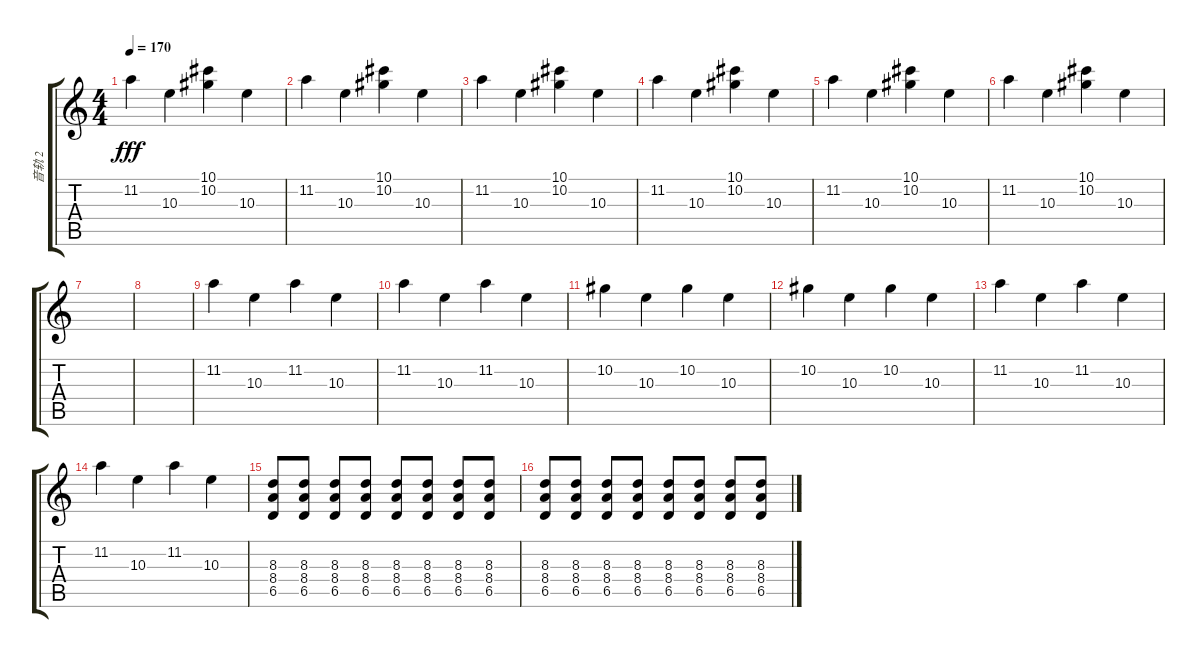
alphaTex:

\track ("音轨 2" "音轨 2") {instrument distortionguitar}
\staff {score tabs}
\tuning (Eb4 Bb3 Gb3 Db3 Ab2 Eb2) {hide}
\ts (4 4)
\tempo 170
\clef g2
\ks c
11.2.4{dy fff} 10.3.4 (10.1 10.2).4 10.3.4 |
11.2.4 10.3.4 (10.1 10.2).4 10.3.4 |
11.2.4 10.3.4 (10.1 10.2).4 10.3.4 |
11.2.4 10.3.4 (10.1 10.2).4 10.3.4 |
11.2.4 10.3.4 (10.1 10.2).4 10.3.4 |
11.2.4 10.3.4 (10.1 10.2).4 10.3.4 |
|
|
11.2.4 10.3.4 11.2.4 10.3.4 |
11.2.4 10.3.4 11.2.4 10.3.4 |
10.2.4 10.3.4 10.2.4 10.3.4 |
10.2.4 10.3.4 10.2.4 10.3.4 |
11.2.4 10.3.4 11.2.4 10.3.4 |
11.2.4 10.3.4 11.2.4 10.3.4 |
(8.3 8.4 6.5).8 (8.3 8.4 6.5).8 (8.3 8.4 6.5).8 (8.3 8.4 6.5).8 (8.3 8.4 6.5).8 (8.3 8.4 6.5).8 (8.3 8.4 6.5).8 (8.3 8.4 6.5).8 |
(8.3 8.4 6.5).8 (8.3 8.4 6.5).8 (8.3 8.4 6.5).8 (8.3 8.4 6.5).8 (8.3 8.4 6.5).8 (8.3 8.4 6.5).8 (8.3 8.4 6.5).8 (8.3 8.4 6.5).8
